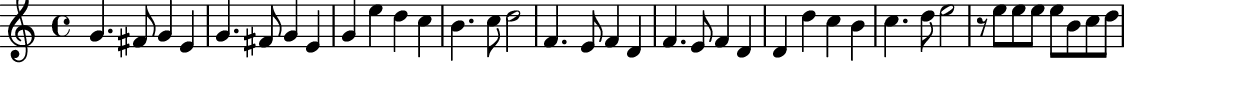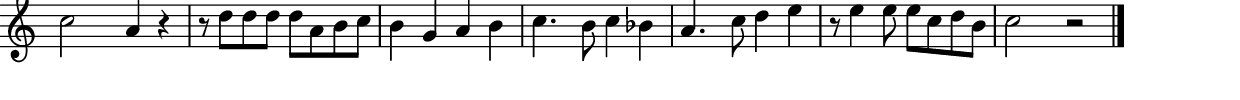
% MusicXML to Lilypond converter by Kovi

szovegAAA = \lyricmode {  "Dé" -- "li" -- "báb" -- "os" "Hor" -- "to" -- "bá" -- "gyon" "egy" "kis" "kur" -- "ta" "kocs" -- "ma" "van," "Mert" "a" "jó" "bort" "úgy" "i" -- "má" -- "dom," "ott" -- "an" "ér" -- "zem" "jól" "ma" -- "gam," "Ke" -- "res" -- "het" "en" -- "gem" "a" "csa" -- "lá" -- "dom," "So" -- "ha" -- "sem" "ér" "vé" -- "get" "a" "dí" -- "nom" -- "dá" -- "nom," "Dé" -- "li" -- "bá" -- "bos" "Hor" -- "to" -- "bá" -- "gyon" "Pé" -- "ter" -- "Pá" -- "lig" "hu" -- "za" -- "tom!"  }

% Analyzing...
% 1 parts
% 1 Staff
% forceBassClefActive = 
melody = {
% 70 notes in the part
% 1 voices

\new Staff
\new Voice {
% 70 notes
% 16 mesaures

% Measure 1
\clef "treble"
\key c \major
\time 4/4 
g'4. fis'8 g'4 e'4 
% Measure 2
g'4. fis'8 g'4 e'4 
% Measure 3
g'4 e''4 d''4 c''4 
% Measure 4
b'4. c''8 d''2 
% Measure 5
f'4. e'8 f'4 d'4 
% Measure 6
f'4. e'8 f'4 d'4 
% Measure 7
d'4 d''4 c''4 b'4 
% Measure 8
c''4. d''8 e''2 
% Measure 9
r8 e''8 e''8 e''8 e''8 b'8 c''8 d''8 
% Measure 10
\break
c''2 a'4 r4 
% Measure 11
r8 d''8 d''8 d''8 d''8 a'8 b'8 c''8 
% Measure 12
b'4 g'4 a'4 b'4 
% Measure 13
c''4. b'8 c''4 bes'4 
% Measure 14
a'4. c''8 d''4 e''4 
% Measure 15
r8 e''4 e''8 e''8 c''8 d''8 b'8 
% Measure 16
c''2 r2 \bar "|." 
} % voice
} % melody


harmonies = \chordmode {
% 15 chords
\germanChords
c4 s4 s4 s4 g4 s4 s4 s4 c4 s4 s4 s4 g4 s4 s4 s4 g4:7 s4 s4 s4 s4 s4 s4 s4 g4 s4 s4 s4 c4 s4 s4 s4 s4 s4 s4 s4 f4 s4 s4 s4 g4 s4 s4 s4 s4 s4 s4 s4 c4 s4 c4:7 s4 f4 s4 s4 s4 c4 s4 g4 s4 c4
}

\include "../../definitions.ly"
